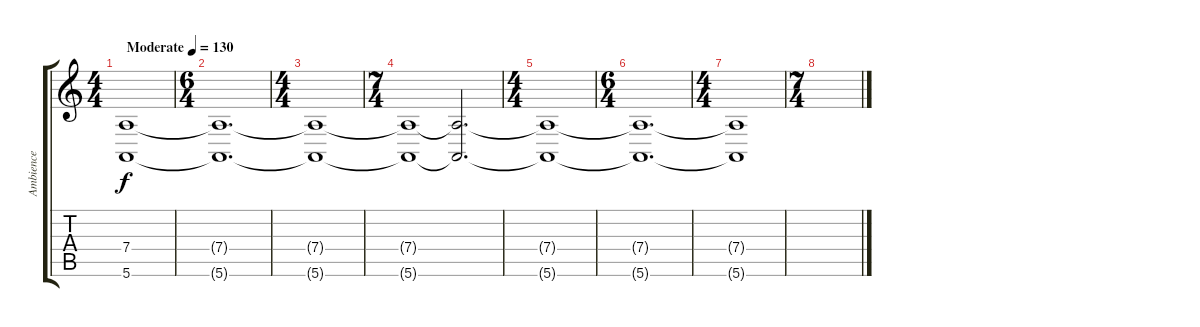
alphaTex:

\track ("Ambience" "Ambience") {instrument applause}
\staff {score tabs}
\tuning (E4 B3 G3 D3 A2 E2) {hide}
\ts (4 4)
\tempo (130 "Moderate")
\clef g2
\ks c
(7.4 5.6).1{dy f instrument applause} |
\ts (6 4)
(7.4{t} 5.6{t}).1{d} |
\ts (4 4)
(7.4{t} 5.6{t}).1 |
\ts (7 4)
(7.4{t} 5.6{t}).1{volume 0} (7.4{t} 5.6{t}).2{d} |
\ts (4 4)
(7.4{t} 5.6{t}).1 |
\ts (6 4)
(7.4{t} 5.6{t}).1{d} |
\ts (4 4)
(7.4{t} 5.6{t}).1 |
\ts (7 4)
